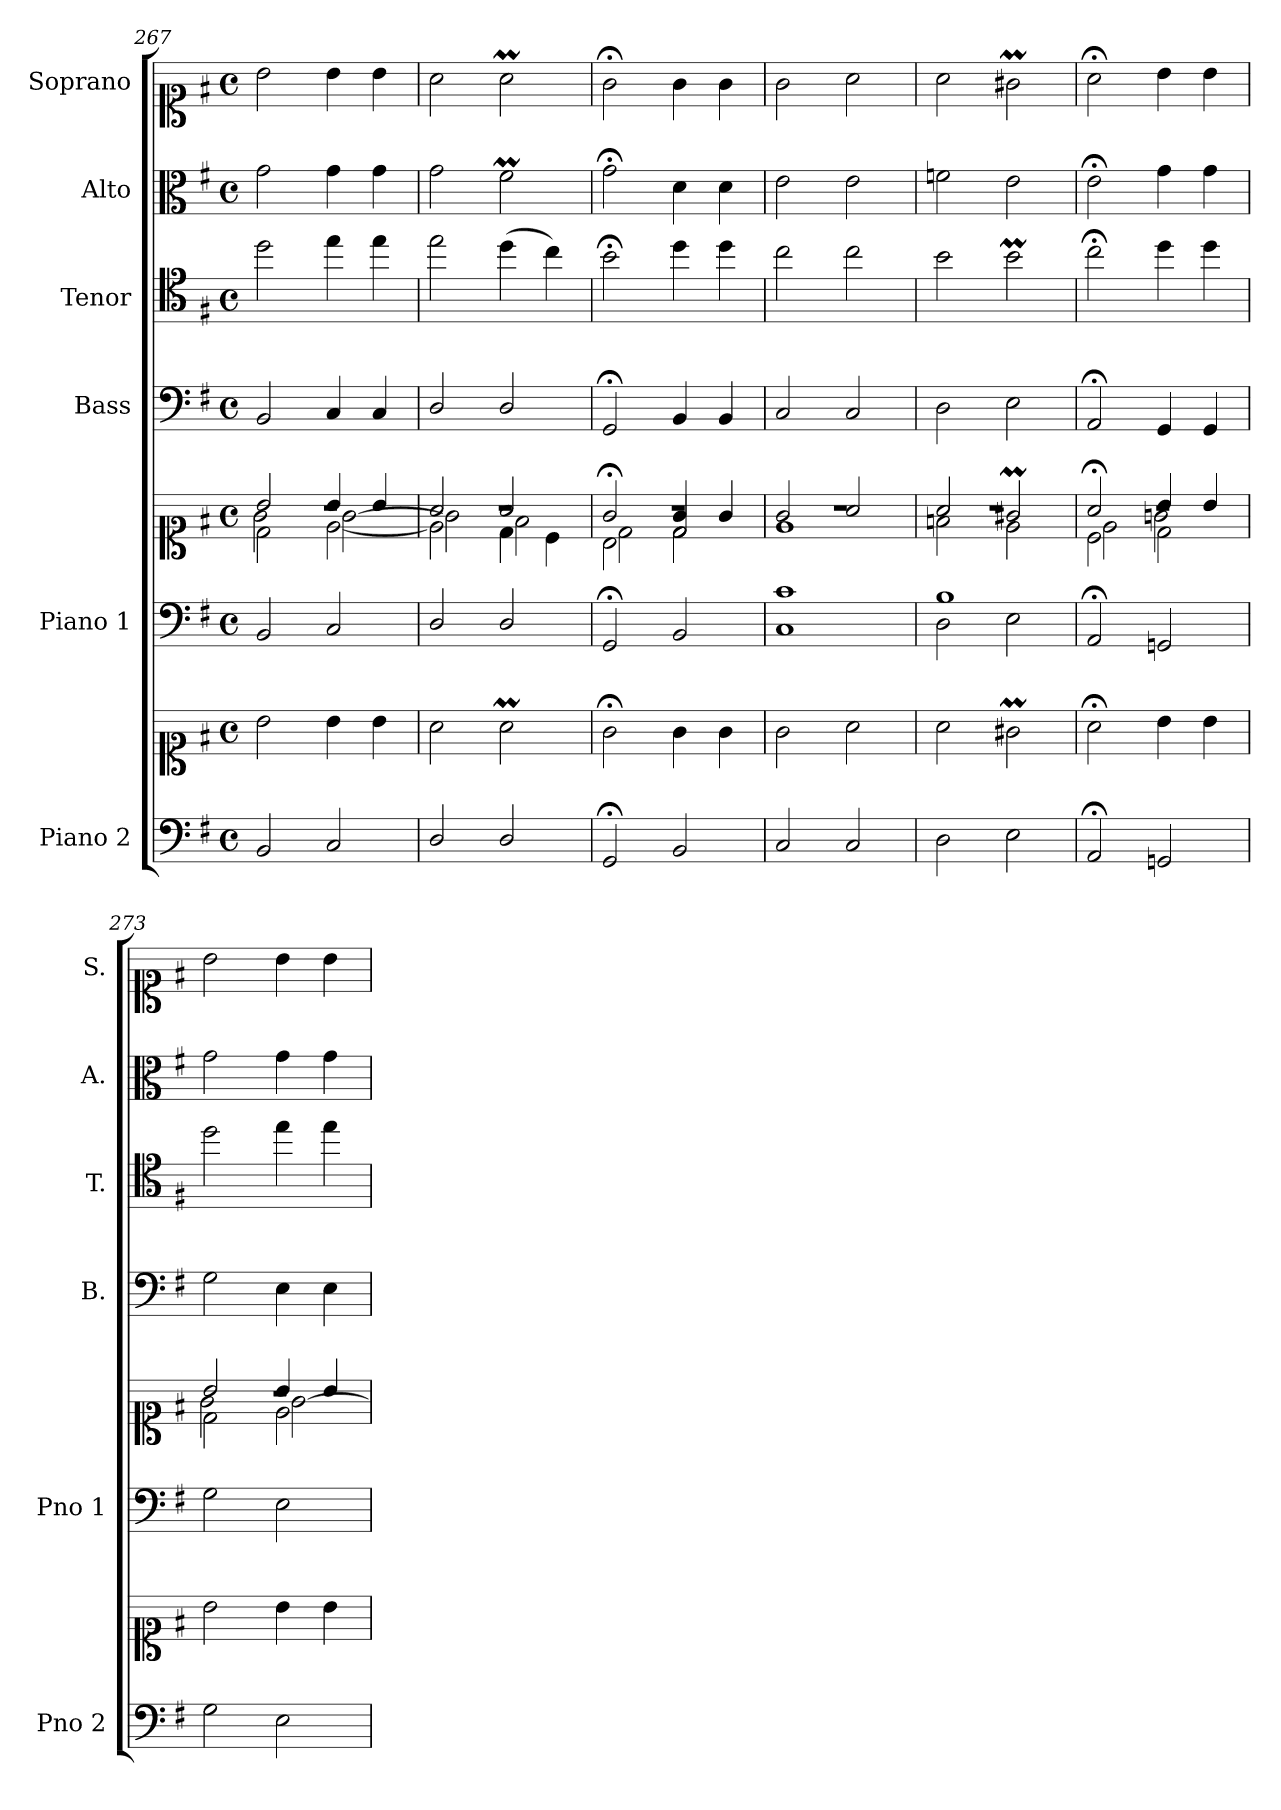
**kern	**kern	**kern	**kern	**kern	**kern	**kern	**kern
*part6	*part6	*part5	*part5	*part4	*part3	*part2	*part1
*staff8	*staff7	*staff6	*staff5	*staff4	*staff3	*staff2	*staff1
*I"Piano 2	*	*I"Piano 1	*	*I"Bass	*I"Tenor	*I"Alto	*I"Soprano
*I'Pno 2	*	*I'Pno 1	*	*I'B.	*I'T.	*I'A.	*I'S.
*clefF4	*clefC1	*clefF4	*clefC1	*clefF4	*clefC4	*clefC3	*clefC1
*	*	*	*	*	*ITrd7c12	*	*
*k[f#]	*k[f#]	*k[f#]	*k[f#]	*k[f#]	*k[f#]	*k[f#]	*k[f#]
*G:	*G:	*G:	*G:	*G:	*G:	*G:	*G:
*M4/4	*M4/4	*M4/4	*M4/4	*M4/4	*M4/4	*M4/4	*M4/4
*met(c)	*met(c)	*met(c)	*met(c)	*met(c)	*met(c)	*met(c)	*met(c)
=267	=267	=267	=267	=267	=267	=267	=267
*	*	*	*^	*	*	*	*
*	*	*	*	*^	*	*	*	*
*	*	*	*	*	*^	*	*	*	*
2BB/	2b\	2BB/	2b/	2d\	2g\	1r	2BB/	2d\	2g\	2b\
2C/	4b\	2C/	4b/	[<2e\	[<2g\	.	4C/	4e\	4g\	4b\
.	4b\	.	4b/	.	.	.	4C/	4e\	4g\	4b\
=268	=268	=268	=268	=268	=268	=268	=268	=268	=268	=268
2D/	2a\	2D/	2a/	2e\]	2g\]	1r	2D/	2e\	2g\	2a\
2D/	2aM\	2D/	2a/	4d\	2f#\	.	2D/	(4d\	2f#m\	2aM\
.	.	.	.	4c\	.	.	.	4c\)	.	.
=269	=269	=269	=269	=269	=269	=269	=269	=269	=269	=269
2GG;/	2g;<\	2GG;/	2g;</	2B\	2d\	1r	2GG;</	2B;<\	2g;<\	2g;<\
2BB/	4g\	2BB/	4g/	2d\	2d/	.	4BB/	4d\	4d\	4g\
.	4g\	.	4g/	.	.	.	4BB/	4d\	4d\	4g\
*	*	*	*	*	*v	*v	*	*	*	*
!!LO:PB:g=z
=270	=270	=270	=270	=270	=270	=270	=270	=270	=270
*	*	*^	*	*	*	*	*	*	*
2C/	2g\	1c/	1C\	2g/	1e\	1r	2C/	2c\	2e\	2g\
2C/	2a\	.	.	2a/	.	.	2C/	2c\	2e\	2a\
=271	=271	=271	=271	=271	=271	=271	=271	=271	=271	=271
2D\	2a\	1B/	2D\	2a/	2fn\	1r	2D\	2B\	2fn\	2a\
2E\	2g#Xm\	.	2E\	2g#Xm/	2e\	.	2E\	2Bm\	2e\	2g#Xm\
*	*	*v	*v	*	*	*	*	*	*	*
=272	=272	=272	=272	=272	=272	=272	=272	=272	=272
*	*	*	*	*	*^	*	*	*	*
2AA;/	2a;<\	2AA;/	2a;</	2c\	2e\	1r	2AA;</	2c;<\	2e;<\	2a;<\
2GGn/	4b\	2GGn/	4b/	2d\	2gn\	.	4GG/	4d\	4g\	4b\
.	4b\	.	4b/	.	.	.	4GG/	4d\	4g\	4b\
=273	=273	=273	=273	=273	=273	=273	=273	=273	=273	=273
2G\	2b\	2G\	2b/	2d\	2g\	1r	2G\	2d\	2g\	2b\
2E\	4b\	2E\	4b/	2e\	[<2g\	.	4E\	4e\	4g\	4b\
.	4b\	.	4b/	.	.	.	4E\	4e\	4g\	4b\
*	*	*	*v	*v	*v	*v	*	*	*	*
=	=	=	=	=	=	=	=
*-	*-	*-	*-	*-	*-	*-	*-
